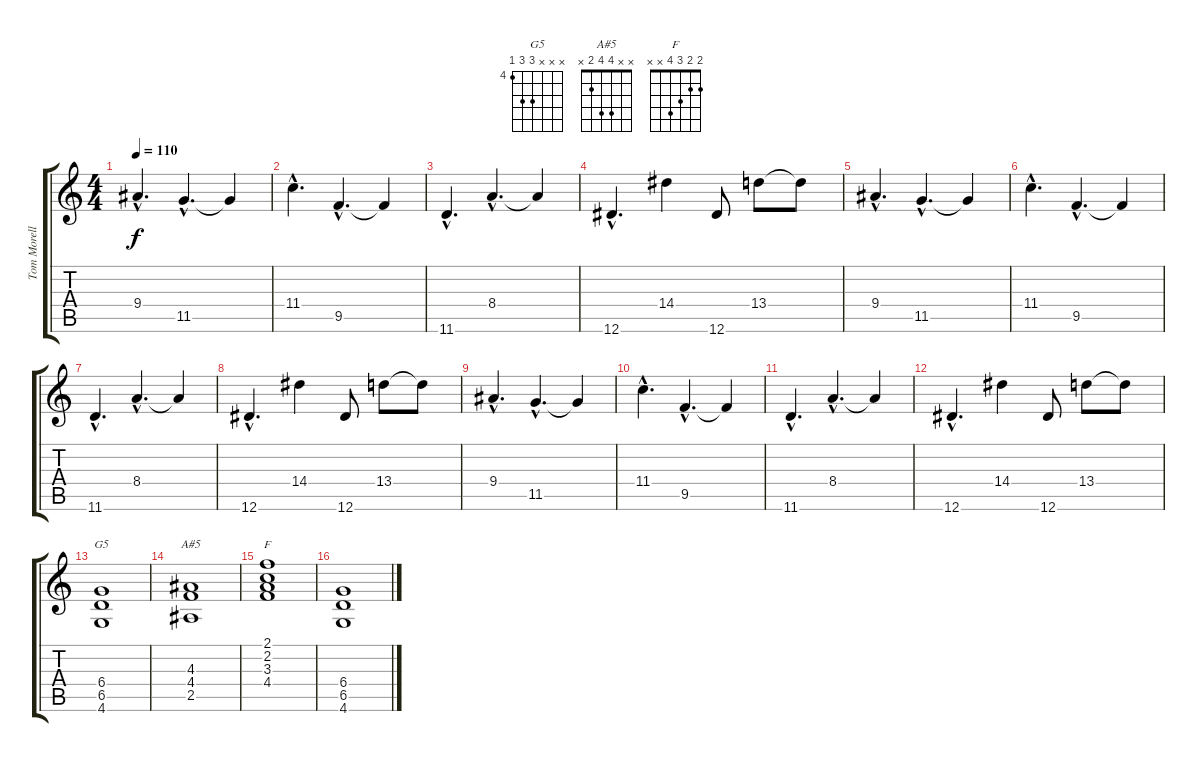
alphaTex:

\track ("Tom Morello" "Tom Morell") {instrument distortionguitar}
\staff {score tabs}
\tuning (Eb4 Bb3 Gb3 Db3 Ab2 Eb2) {hide}
\chord ("G5" x x x 6 6 4) {firstfret 4}
\chord ("A#5" x x 4 4 2 x)
\chord ("F" 2 2 3 4 x x)
\ts (4 4)
\tempo 110
\clef g2
\ks c
9.4{hac}.4{d dy f} 11.5{hac}.4{d} 11.5{t}.4 |
11.4{hac}.4{d} 9.5{hac}.4{d} 9.5{t}.4 |
11.6{hac}.4{d} 8.4{hac}.4{d} 8.4{t}.4 |
12.6{hac}.4{d} 14.4.4 12.6.8 13.4.8 13.4{t}.8 |
9.4{hac}.4{d} 11.5{hac}.4{d} 11.5{t}.4 |
11.4{hac}.4{d} 9.5{hac}.4{d} 9.5{t}.4 |
11.6{hac}.4{d} 8.4{hac}.4{d} 8.4{t}.4 |
12.6{hac}.4{d} 14.4.4 12.6.8 13.4.8 13.4{t}.8 |
9.4{hac}.4{d} 11.5{hac}.4{d} 11.5{t}.4 |
11.4{hac}.4{d} 9.5{hac}.4{d} 9.5{t}.4 |
11.6{hac}.4{d} 8.4{hac}.4{d} 8.4{t}.4 |
12.6{hac}.4{d} 14.4.4 12.6.8 13.4.8 13.4{t}.8 |
(6.4 6.5 4.6).1{ch "G5"} |
(4.3 4.4 2.5).1{ch "A#5"} |
(2.1 2.2 3.3 4.4).1{ch "F"} |
(6.4 6.5 4.6).1
